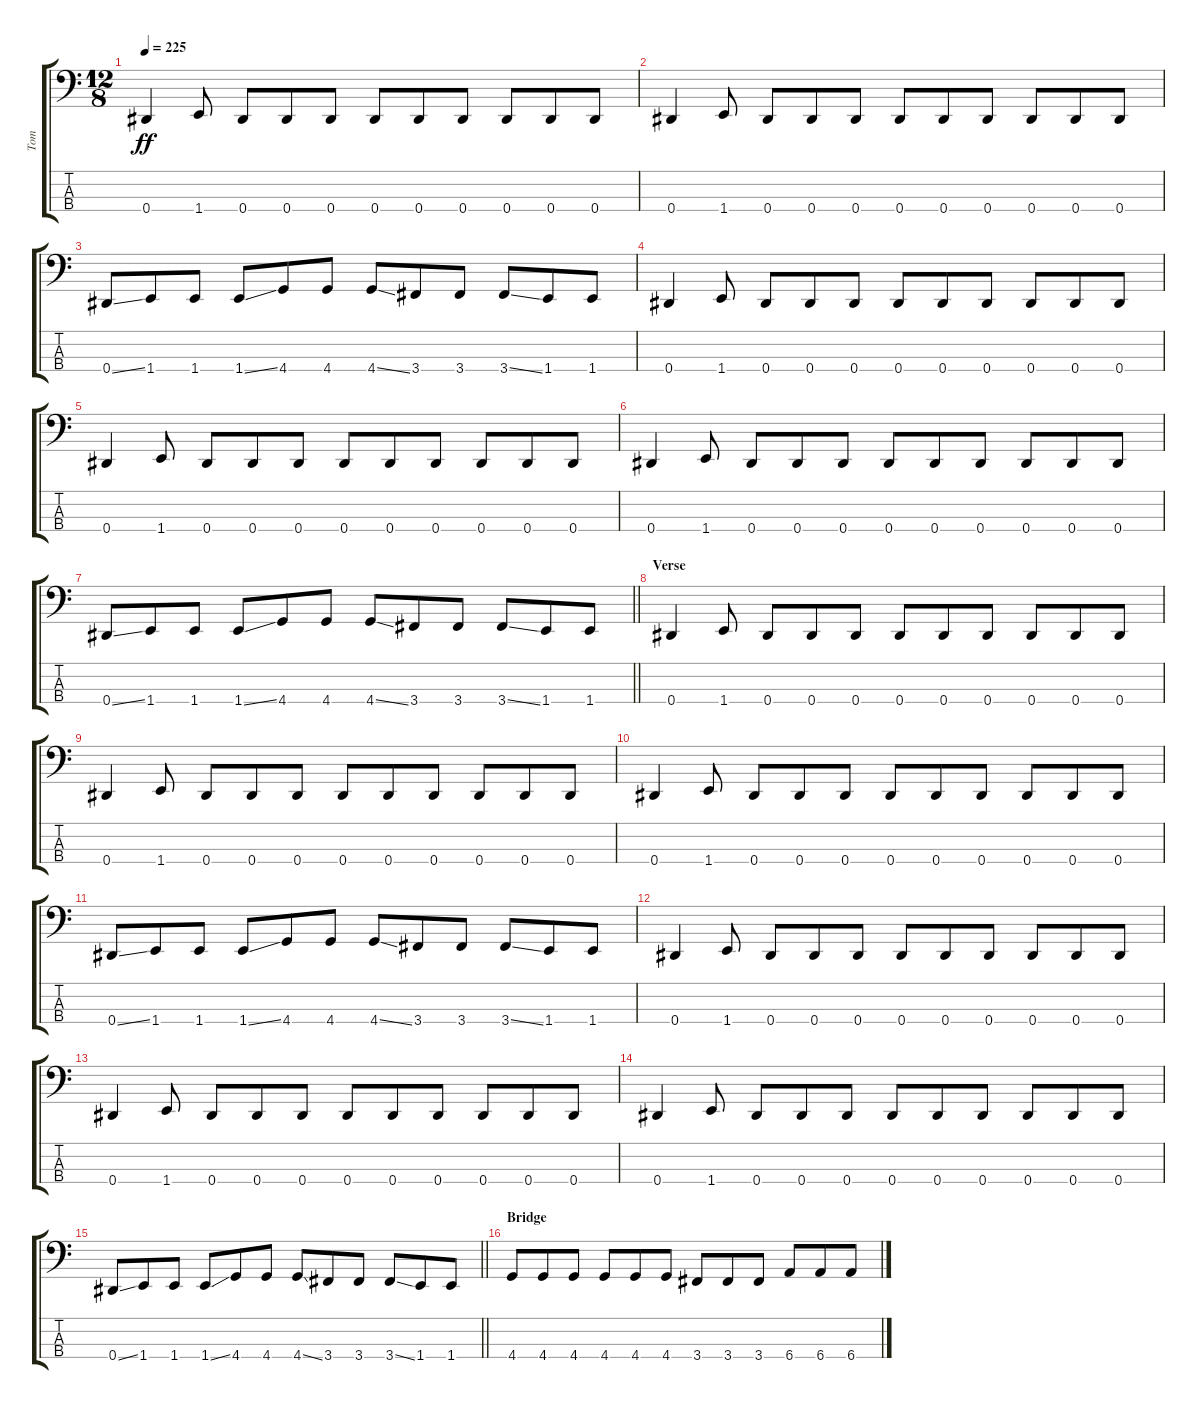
\track ("Tom" "Tom") {instrument electricbasspick}
\staff {score tabs}
\tuning (Gb2 Db2 Ab1 Eb1) {hide}
\ts (12 8)
\tempo 225
\clef f4
\ks c
0.4.4{dy ff} 1.4.8 0.4.8 0.4.8 0.4.8 0.4.8 0.4.8 0.4.8 0.4.8 0.4.8 0.4.8 |
0.4.4 1.4.8 0.4.8 0.4.8 0.4.8 0.4.8 0.4.8 0.4.8 0.4.8 0.4.8 0.4.8 |
0.4{ss}.8 1.4.8 1.4.8 1.4{ss}.8 4.4.8 4.4.8 4.4{ss}.8 3.4.8 3.4.8 3.4{ss}.8 1.4.8 1.4.8 |
0.4.4 1.4.8 0.4.8 0.4.8 0.4.8 0.4.8 0.4.8 0.4.8 0.4.8 0.4.8 0.4.8 |
0.4.4 1.4.8 0.4.8 0.4.8 0.4.8 0.4.8 0.4.8 0.4.8 0.4.8 0.4.8 0.4.8 |
0.4.4 1.4.8 0.4.8 0.4.8 0.4.8 0.4.8 0.4.8 0.4.8 0.4.8 0.4.8 0.4.8 |
\barLineRight lightlight
0.4{ss}.8 1.4.8 1.4.8 1.4{ss}.8 4.4.8 4.4.8 4.4{ss}.8 3.4.8 3.4.8 3.4{ss}.8 1.4.8 1.4.8 |
\section ("" "Verse")
0.4.4 1.4.8 0.4.8 0.4.8 0.4.8 0.4.8 0.4.8 0.4.8 0.4.8 0.4.8 0.4.8 |
0.4.4 1.4.8 0.4.8 0.4.8 0.4.8 0.4.8 0.4.8 0.4.8 0.4.8 0.4.8 0.4.8 |
0.4.4 1.4.8 0.4.8 0.4.8 0.4.8 0.4.8 0.4.8 0.4.8 0.4.8 0.4.8 0.4.8 |
0.4{ss}.8 1.4.8 1.4.8 1.4{ss}.8 4.4.8 4.4.8 4.4{ss}.8 3.4.8 3.4.8 3.4{ss}.8 1.4.8 1.4.8 |
0.4.4 1.4.8 0.4.8 0.4.8 0.4.8 0.4.8 0.4.8 0.4.8 0.4.8 0.4.8 0.4.8 |
0.4.4 1.4.8 0.4.8 0.4.8 0.4.8 0.4.8 0.4.8 0.4.8 0.4.8 0.4.8 0.4.8 |
0.4.4 1.4.8 0.4.8 0.4.8 0.4.8 0.4.8 0.4.8 0.4.8 0.4.8 0.4.8 0.4.8 |
\barLineRight lightlight
0.4{ss}.8 1.4.8 1.4.8 1.4{ss}.8 4.4.8 4.4.8 4.4{ss}.8 3.4.8 3.4.8 3.4{ss}.8 1.4.8 1.4.8 |
\section ("" "Bridge")
4.4.8 4.4.8 4.4.8 4.4.8 4.4.8 4.4.8 3.4.8 3.4.8 3.4.8 6.4.8 6.4.8 6.4.8
